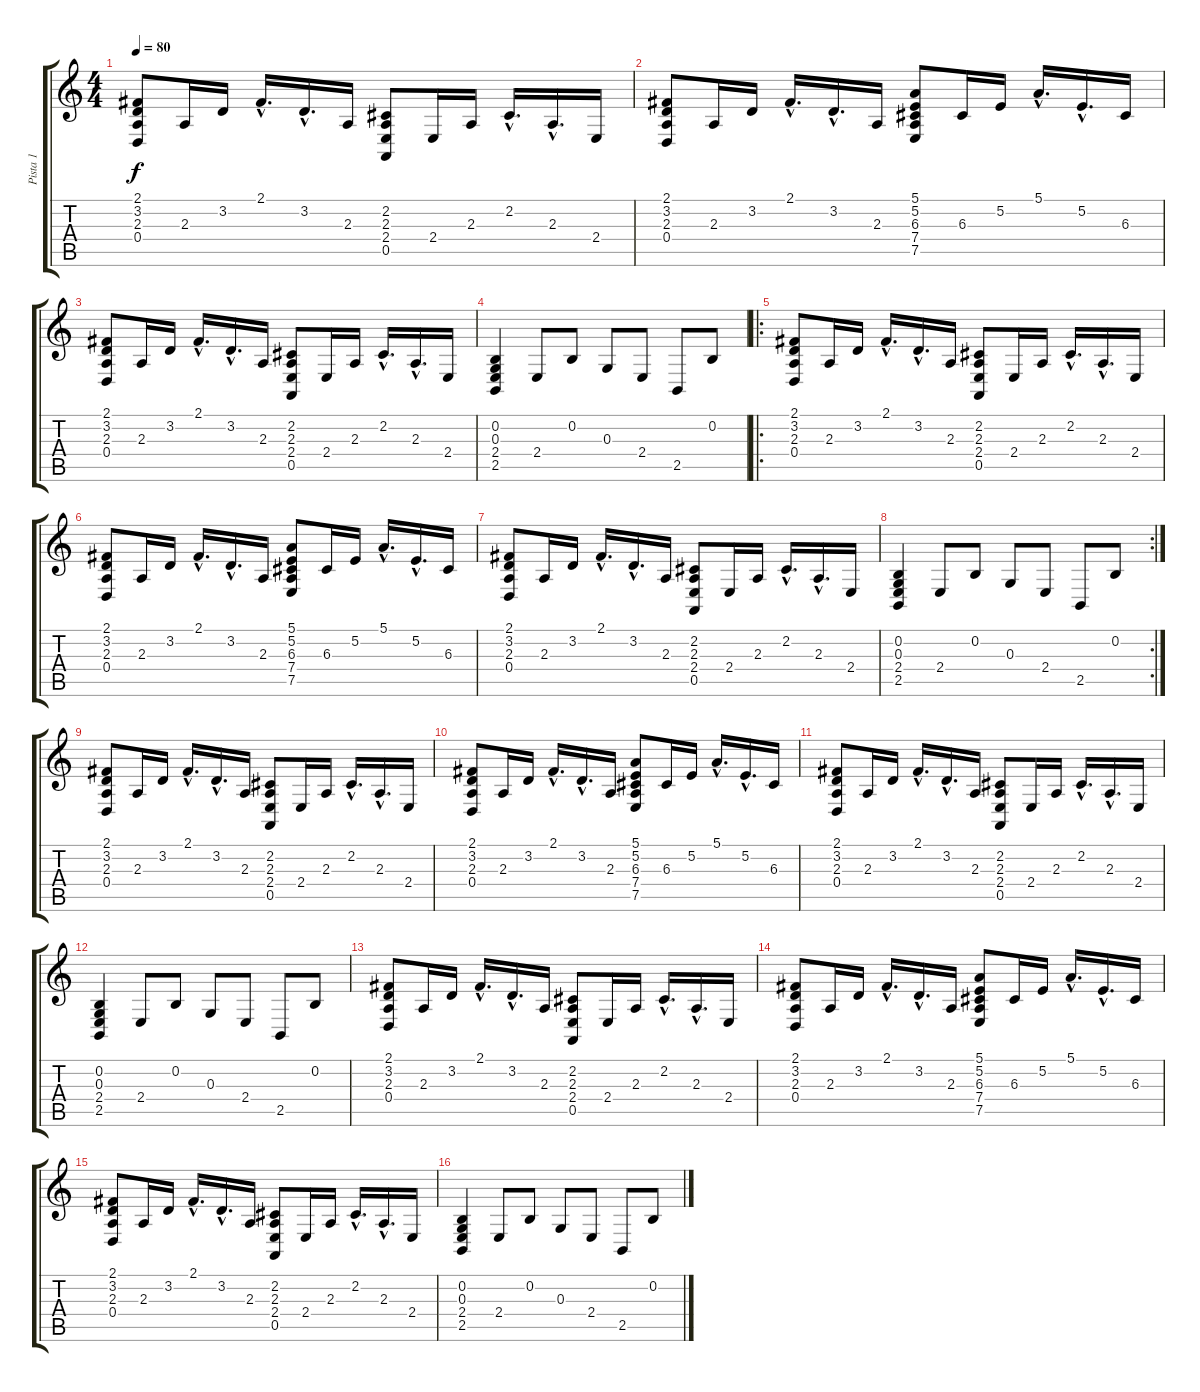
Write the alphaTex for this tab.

\track ("Pista 1" "Pista 1") {instrument orchestralharp}
\staff {score tabs}
\tuning (E4 B3 G3 D3 A2 E2) {hide}
\ts (4 4)
\tempo 80
\clef g2
\ks c
(2.1 3.2 2.3 0.4).8{dy f} 2.3.16 3.2.16 2.1{hac}.16{d} 3.2{hac}.16{d} 2.3.16 (2.2 2.3 2.4 0.5).8 2.4.16 2.3.16 2.2{hac}.16{d} 2.3{hac}.16{d} 2.4.16 |
(2.1 3.2 2.3 0.4).8 2.3.16 3.2.16 2.1{hac}.16{d} 3.2{hac}.16{d} 2.3.16 (5.1 5.2 6.3 7.4 7.5).8 6.3.16 5.2.16 5.1{hac}.16{d} 5.2{hac}.16{d} 6.3.16 |
(2.1 3.2 2.3 0.4).8 2.3.16 3.2.16 2.1{hac}.16{d} 3.2{hac}.16{d} 2.3.16 (2.2 2.3 2.4 0.5).8 2.4.16 2.3.16 2.2{hac}.16{d} 2.3{hac}.16{d} 2.4.16 |
(0.2 0.3 2.4 2.5).4 2.4.8 0.2.8 0.3.8 2.4.8 2.5.8 0.2.8 |
\ro
(2.1 3.2 2.3 0.4).8 2.3.16 3.2.16 2.1{hac}.16{d} 3.2{hac}.16{d} 2.3.16 (2.2 2.3 2.4 0.5).8 2.4.16 2.3.16 2.2{hac}.16{d} 2.3{hac}.16{d} 2.4.16 |
(2.1 3.2 2.3 0.4).8 2.3.16 3.2.16 2.1{hac}.16{d} 3.2{hac}.16{d} 2.3.16 (5.1 5.2 6.3 7.4 7.5).8 6.3.16 5.2.16 5.1{hac}.16{d} 5.2{hac}.16{d} 6.3.16 |
(2.1 3.2 2.3 0.4).8 2.3.16 3.2.16 2.1{hac}.16{d} 3.2{hac}.16{d} 2.3.16 (2.2 2.3 2.4 0.5).8 2.4.16 2.3.16 2.2{hac}.16{d} 2.3{hac}.16{d} 2.4.16 |
\rc 2
(0.2 0.3 2.4 2.5).4 2.4.8 0.2.8 0.3.8 2.4.8 2.5.8 0.2.8 |
(2.1 3.2 2.3 0.4).8 2.3.16 3.2.16 2.1{hac}.16{d} 3.2{hac}.16{d} 2.3.16 (2.2 2.3 2.4 0.5).8 2.4.16 2.3.16 2.2{hac}.16{d} 2.3{hac}.16{d} 2.4.16 |
(2.1 3.2 2.3 0.4).8 2.3.16 3.2.16 2.1{hac}.16{d} 3.2{hac}.16{d} 2.3.16 (5.1 5.2 6.3 7.4 7.5).8 6.3.16 5.2.16 5.1{hac}.16{d} 5.2{hac}.16{d} 6.3.16 |
(2.1 3.2 2.3 0.4).8 2.3.16 3.2.16 2.1{hac}.16{d} 3.2{hac}.16{d} 2.3.16 (2.2 2.3 2.4 0.5).8 2.4.16 2.3.16 2.2{hac}.16{d} 2.3{hac}.16{d} 2.4.16 |
(0.2 0.3 2.4 2.5).4 2.4.8 0.2.8 0.3.8 2.4.8 2.5.8 0.2.8 |
(2.1 3.2 2.3 0.4).8 2.3.16 3.2.16 2.1{hac}.16{d} 3.2{hac}.16{d} 2.3.16 (2.2 2.3 2.4 0.5).8 2.4.16 2.3.16 2.2{hac}.16{d} 2.3{hac}.16{d} 2.4.16 |
(2.1 3.2 2.3 0.4).8 2.3.16 3.2.16 2.1{hac}.16{d} 3.2{hac}.16{d} 2.3.16 (5.1 5.2 6.3 7.4 7.5).8 6.3.16 5.2.16 5.1{hac}.16{d} 5.2{hac}.16{d} 6.3.16 |
(2.1 3.2 2.3 0.4).8 2.3.16 3.2.16 2.1{hac}.16{d} 3.2{hac}.16{d} 2.3.16 (2.2 2.3 2.4 0.5).8 2.4.16 2.3.16 2.2{hac}.16{d} 2.3{hac}.16{d} 2.4.16 |
(0.2 0.3 2.4 2.5).4 2.4.8 0.2.8 0.3.8 2.4.8 2.5.8 0.2.8
